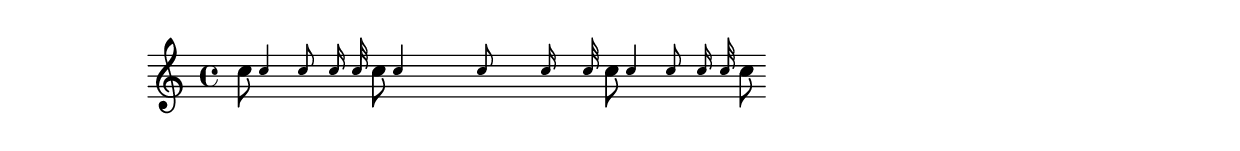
%% DO NOT EDIT this file manually; it is automatically
%% generated from LSR http://lsr.dsi.unimi.it
%% Make any changes in LSR itself, or in Documentation/snippets/new/ ,
%% and then run scripts/auxiliar/makelsr.py
%%
%% This file is in the public domain.
\version "2.14.0"

\header {
  lsrtags = "rhythms, tweaks-and-overrides"

%% Translation of GIT committish: 6977ddc9a3b63ea810eaecb864269c7d847ccf98
  texidoces = "
Se puede ajustar la separación entre las notas de adorno utilizando la
propiedad @code{spacing-increment} de @code{Score.GraceSpacing}.

"

  doctitlees = "Ajuste del espaciado de las notas de adorno"

  texidoc = "
The space given to grace notes can be adjusted using the
@code{spacing-increment} property of @code{Score.GraceSpacing}.

"
  doctitle = "Adjusting grace note spacing"
} % begin verbatim

graceNotes = {
  \grace { c4 c8 c16 c32 }
  c8
}

\relative c'' {
  c8
  \graceNotes
  \override Score.GraceSpacing #'spacing-increment = #2.0
  \graceNotes
  \revert Score.GraceSpacing #'spacing-increment
  \graceNotes
}

